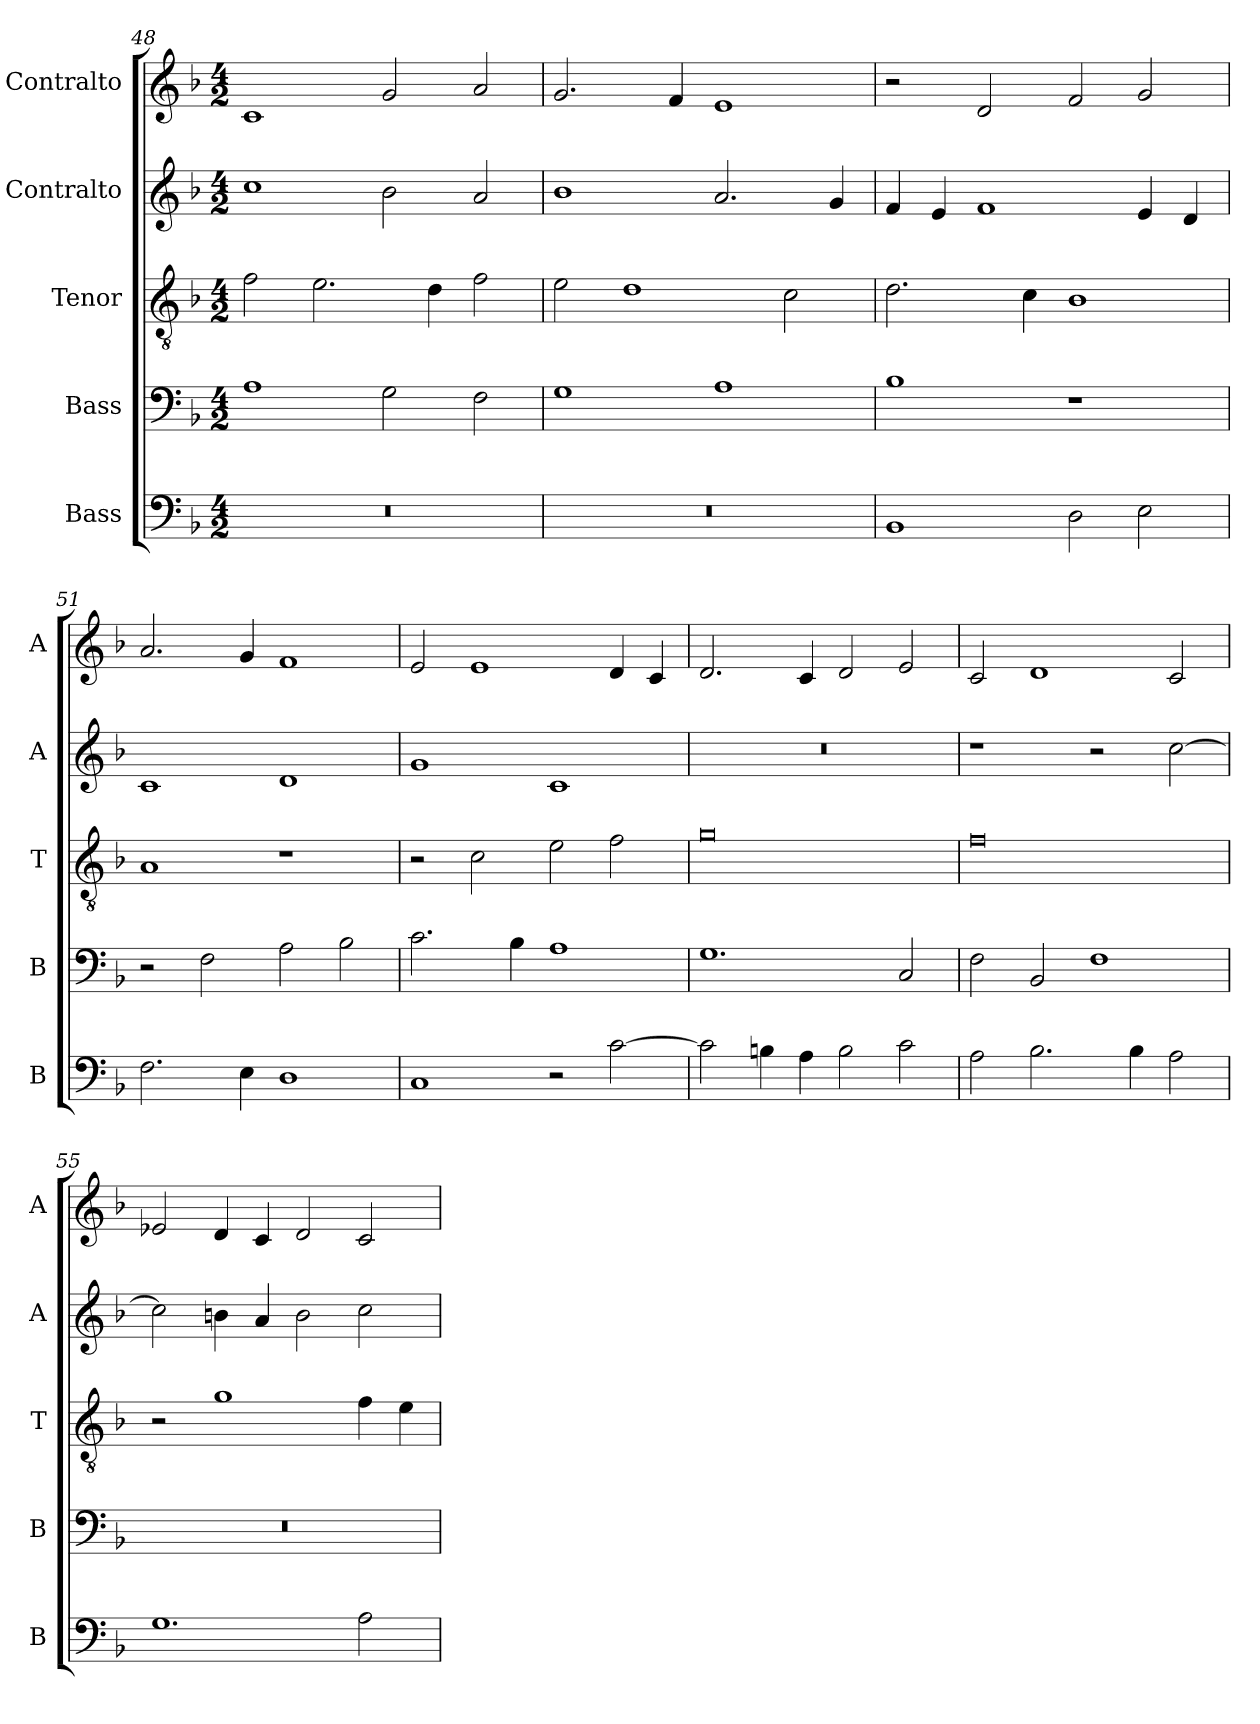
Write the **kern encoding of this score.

**kern	**kern	**kern	**kern	**kern
*part5	*part4	*part3	*part2	*part1
*staff5	*staff4	*staff3	*staff2	*staff1
*I"Bass	*I"Bass	*I"Tenor	*I"Contralto	*I"Contralto
*I'B	*I'B	*I'T	*I'A	*I'A
*clefF4	*clefF4	*clefGv2	*clefG2	*clefG2
*k[b-]	*k[b-]	*k[b-]	*k[b-]	*k[b-]
*F:ion	*F:ion	*F:ion	*F:ion	*F:ion
*M4/2	*M4/2	*M4/2	*M4/2	*M4/2
=48	=48	=48	=48	=48
0r	1A	2f	1cc	1c
.	.	2.e	.	.
.	2G	.	2b-	2g
.	.	4d	.	.
.	2F	2f	2a	2a
=49	=49	=49	=49	=49
0r	1G	2e	1b-	2.g
.	.	1d	.	.
.	.	.	.	4f
.	1A	.	2.a	1e
.	.	2c	.	.
.	.	.	4g	.
=50	=50	=50	=50	=50
1BB-	1B-	2.d	4f	2r
.	.	.	4e	.
.	.	.	1f	2d
.	.	4c	.	.
2D	1r	1B-	.	2f
2E	.	.	4e	2g
.	.	.	4d	.
=51	=51	=51	=51	=51
2.F	2r	1A	1c	2.a
.	2F	.	.	.
4E	.	.	.	4g
1D	2A	1r	1d	1f
.	2B-	.	.	.
=52	=52	=52	=52	=52
1C	2.c	2r	1g	2e
.	.	2c	.	1e
.	4B-	.	.	.
2r	1A	2e	1c	.
[2c	.	2f	.	4d
.	.	.	.	4c
=53	=53	=53	=53	=53
2c]	1.G	0g	0r	2.d
4Bn	.	.	.	.
4A	.	.	.	4c
2B	.	.	.	2d
2c	2C	.	.	2e
=54	=54	=54	=54	=54
2A	2F	0f	1r	2c
2.B-	2BB-	.	.	1d
.	1F	.	2r	.
4B-	.	.	.	.
2A	.	.	[2cc	2c
=55	=55	=55	=55	=55
1.G	0r	2r	2cc]	2e-X
.	.	1g	4bn	4d
.	.	.	4a	4c
.	.	.	2b	2d
2A	.	4f	2cc	2c
.	.	4e	.	.
=	=	=	=	=
*-	*-	*-	*-	*-
